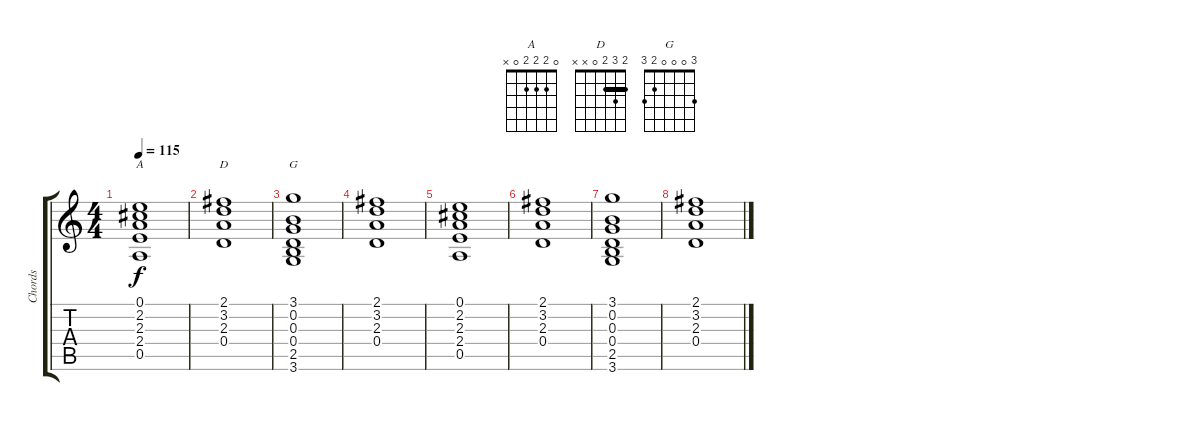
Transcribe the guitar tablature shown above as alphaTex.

\track ("Chords" "Chords") {instrument acousticguitarsteel}
\staff {score tabs}
\tuning (E4 B3 G3 D3 A2 E2) {hide}
\chord ("A" 0 2 2 2 0 x)
\chord ("D" 2 3 2 0 x x) {barre 2}
\chord ("G" 3 0 0 0 2 3)
\ts (4 4)
\tempo 115
\clef g2
\ks c
(0.1 2.2 2.3 2.4 0.5).1{ch "A" dy f} |
(2.1 3.2 2.3 0.4).1{ch "D"} |
(3.1 0.2 0.3 0.4 2.5 3.6).1{ch "G"} |
(2.1 3.2 2.3 0.4).1 |
(0.1 2.2 2.3 2.4 0.5).1 |
(2.1 3.2 2.3 0.4).1 |
(3.1 0.2 0.3 0.4 2.5 3.6).1 |
(2.1 3.2 2.3 0.4).1
